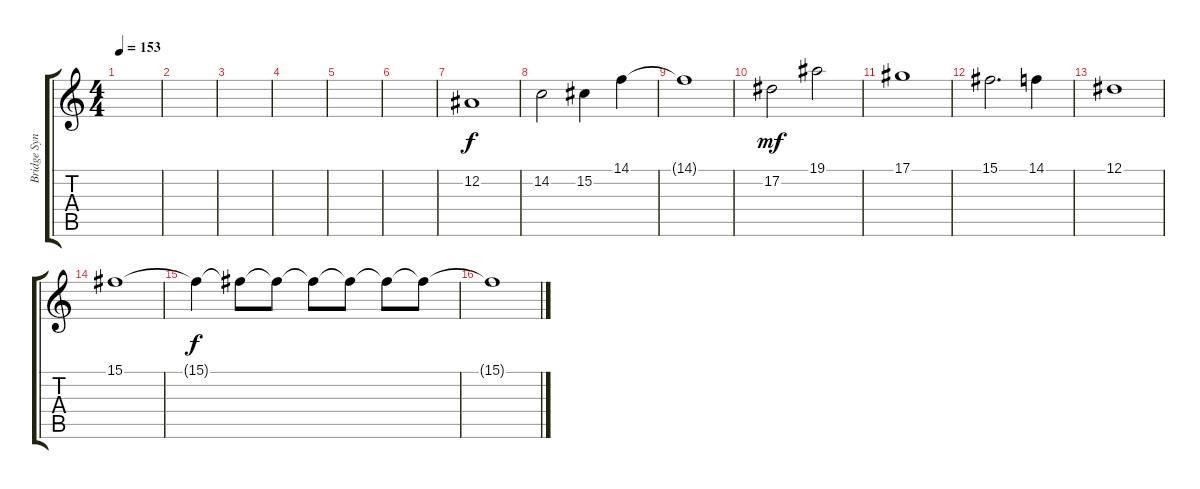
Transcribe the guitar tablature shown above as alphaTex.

\track ("Bridge Synth - ???" "Bridge Syn") {instrument pad2warm}
\staff {score tabs}
\tuning (Eb4 Bb3 Gb3 Db3 Ab2 Eb2) {hide}
\ts (4 4)
\tempo 153
\clef g2
\ks c
|
|
|
|
|
|
12.2.1 |
14.2.2 15.2.4 14.1.4 |
14.1{t}.1{dy f} |
17.2.2{dy mf} 19.1.2 |
17.1.1 |
15.1.2{d} 14.1.4 |
12.1.1 |
15.1.1{volume 16 instrument pad8sweep} |
15.1{t}.4{dy f} 15.1{t}.8{volume 0} 15.1{t}.8 15.1{t}.8 15.1{t}.8 15.1{t}.8 15.1{t}.8 |
15.1{t}.1
